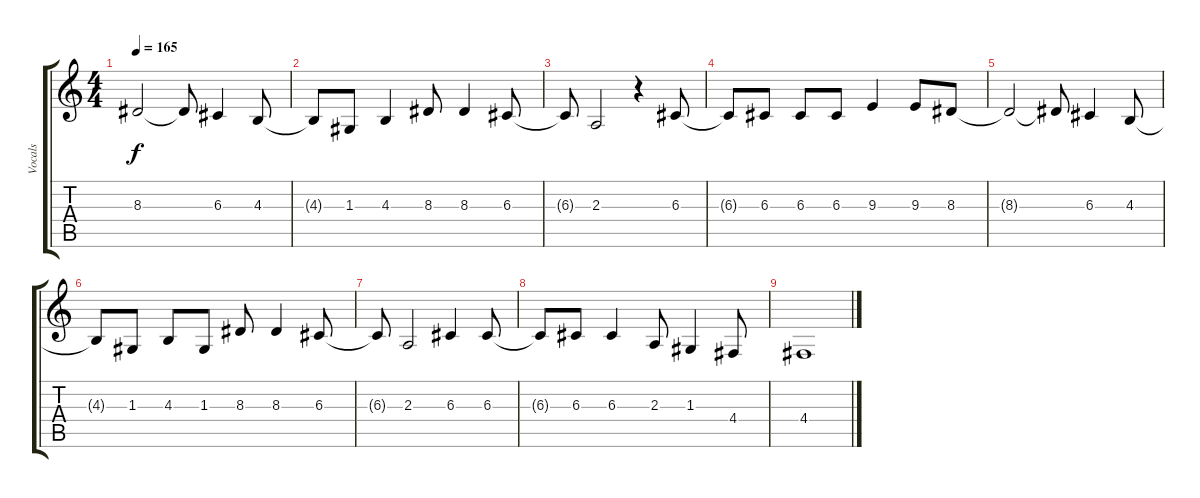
\track ("Vocals" "Vocals") {instrument tenorsax}
\staff {score tabs}
\tuning (E4 B3 G3 D3 A2 E2) {hide}
\ts (4 4)
\tempo 165
\clef g2
\ks c
8.3{t}.2{dy f} 8.3{t}.8 6.3.4 4.3.8 |
4.3{t}.8 1.3.8 4.3.4 8.3.8 8.3.4 6.3.8 |
6.3{t}.8 2.3.2 r.4 6.3.8 |
6.3{t}.8 6.3.8 6.3.8 6.3.8 9.3.4 9.3.8 8.3.8 |
8.3{t}.2 8.3{t}.8 6.3.4 4.3.8 |
4.3{t}.8 1.3.8 4.3.8 1.3.8 8.3.8 8.3.4 6.3.8 |
6.3{t}.8 2.3.2 6.3.4 6.3.8 |
6.3{t}.8 6.3.8 6.3.4 2.3.8 1.3.4 4.4.8 |
4.4.1
